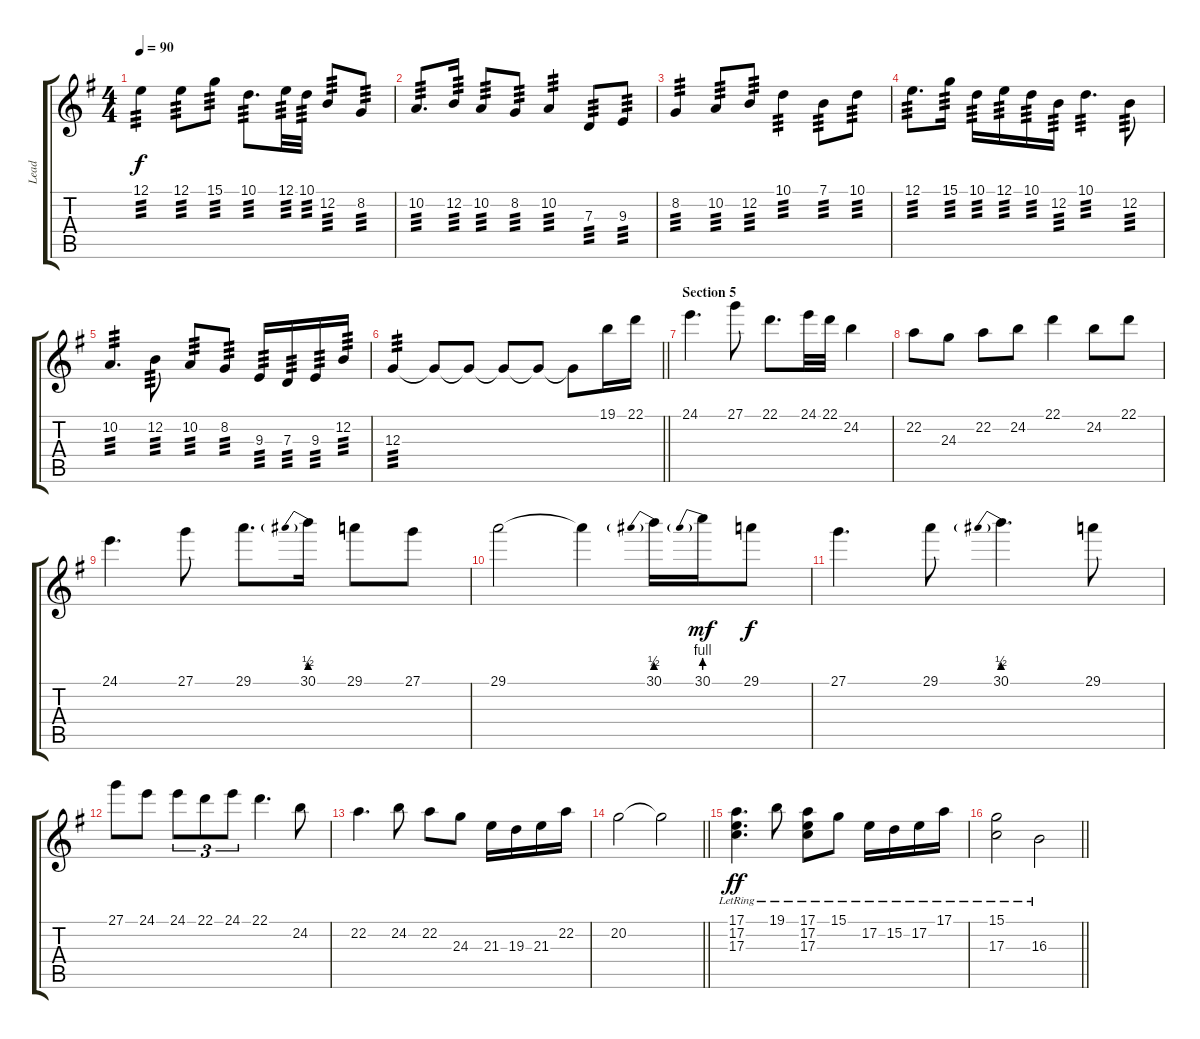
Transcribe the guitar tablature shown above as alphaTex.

\track ("Lead" "Lead") {instrument electricgrandpiano}
\staff {score tabs}
\tuning (E4 B3 G3 D3 A2 E2) {hide}
\ts (4 4)
\tempo 90
\clef g2
\ks g
12.1.4{tp 3 dy f} 12.1.8{tp 3} 15.1.8{tp 3} 10.1.8{d tp 3} 12.1.32{tp 3} 10.1.32{tp 3} 12.2.8{tp 3} 8.2.8{tp 3} |
10.2.8{d tp 3} 12.2.16{tp 3} 10.2.8{tp 3} 8.2.8{tp 3} 10.2.4{tp 3} 7.3.8{tp 3} 9.3.8{tp 3} |
8.2.4{tp 3} 10.2.8{tp 3} 12.2.8{tp 3} 10.1.4{tp 3} 7.1.8{tp 3} 10.1.8{tp 3} |
12.1.8{d tp 3} 15.1.16{tp 3} 10.1.16{tp 3} 12.1.16{tp 3} 10.1.16{tp 3} 12.2.16{tp 3} 10.1.4{d tp 3} 12.2.8{tp 3} |
10.2.4{d tp 3} 12.2.8{tp 3} 10.2.8{tp 3} 8.2.8{tp 3} 9.3.16{tp 3} 7.3.16{tp 3} 9.3.16{tp 3} 12.2.16{tp 3} |
\barLineRight lightlight
12.3.4{tp 3 volume 3} 12.3{t}.8 12.3{t}.8 12.3{t}.8 12.3{t}.8 12.3{t}.8 19.1.16{volume 13 instrument piccolo} 22.1.16 |
\section ("" "Section 5")
24.1.4{d} 27.1.8 22.1.8{d} 24.1.32 22.1.32 24.2.4 |
22.2.8 24.3.8 22.2.8 24.2.8 22.1.4 24.2.8 22.1.8 |
24.1.4{d} 27.1.8 29.1.8{d} 30.1{be (prebend 0 2 60 2)}.16 29.1.8 27.1.8 |
29.1.2 29.1{t}.4 30.1{be (prebend 0 2 60 2)}.16 30.1{be (prebend 0 4 60 4)}.16{dy mf} 29.1.8{dy f} |
27.1.4{d} 29.1.8 30.1{be (prebend 0 2 60 2)}.4{d} 29.1.8 |
27.1.8 24.1.8 24.1.8{tu (3 2)} 22.1.8{tu (3 2)} 24.1.8{tu (3 2)} 22.1.4{d} 24.2.8 |
22.2.4{d} 24.2.8 22.2.8 24.3.8 21.3.16 19.3.16 21.3.16 22.2.16 |
\barLineRight lightlight
20.2.2 20.2{t}.2{volume 6} |
(17.1{lr} 17.2{lr} 17.3{lr}).4{d dy ff volume 13 instrument acousticgrandpiano} 19.1{lr}.8 (17.1{lr} 17.2{lr} 17.3{lr}).8 15.1{lr}.8 17.2{lr}.16 15.2{lr}.16 17.2{lr}.16 17.1{lr}.16 |
\barLineRight lightlight
(15.1{lr} 17.3{lr}).2 16.3{lr}.2
